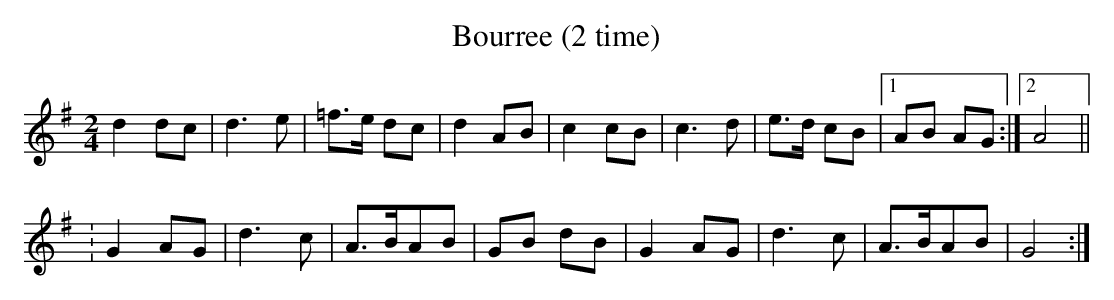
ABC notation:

X:1
T:Bourree (2 time)
L:1/8
M:2/4
K:G
d2dc|d3e|=f>e dc|d2AB|c2cB|c3d|e>d cB|1AB AG:|2A4||
:G2AG|d3c|A>BAB|GB dB|G2AG|d3c|A>BAB|G4:|
